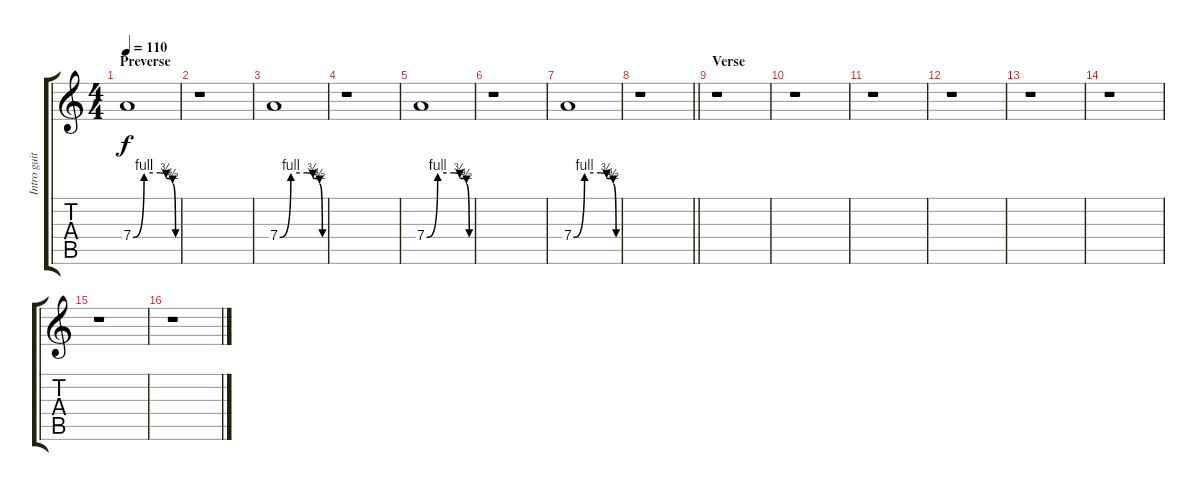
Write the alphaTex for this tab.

\track ("Intro guitar" "Intro guit") {instrument distortionguitar}
\staff {score tabs}
\tuning (E4 B3 G3 D3 A2 E2) {hide}
\ts (4 4)
\section ("" "Preverse")
\tempo 110
\clef g2
\ks c
7.4{be (custom 0 0 15 4 37 4 45 3 54 2 58 0 60 0)}.1{dy f} |
r.1 |
7.4{be (custom 0 0 15 4 37 4 45 3 54 2 58 0 60 0)}.1 |
r.1 |
7.4{be (custom 0 0 15 4 37 4 45 3 54 2 58 0 60 0)}.1 |
r.1 |
7.4{be (custom 0 0 15 4 37 4 45 3 54 2 58 0 60 0)}.1 |
\barLineRight lightlight
r.1 |
\section ("" "Verse")
r.1 |
r.1 |
r.1 |
r.1 |
r.1 |
r.1 |
r.1 |
r.1
